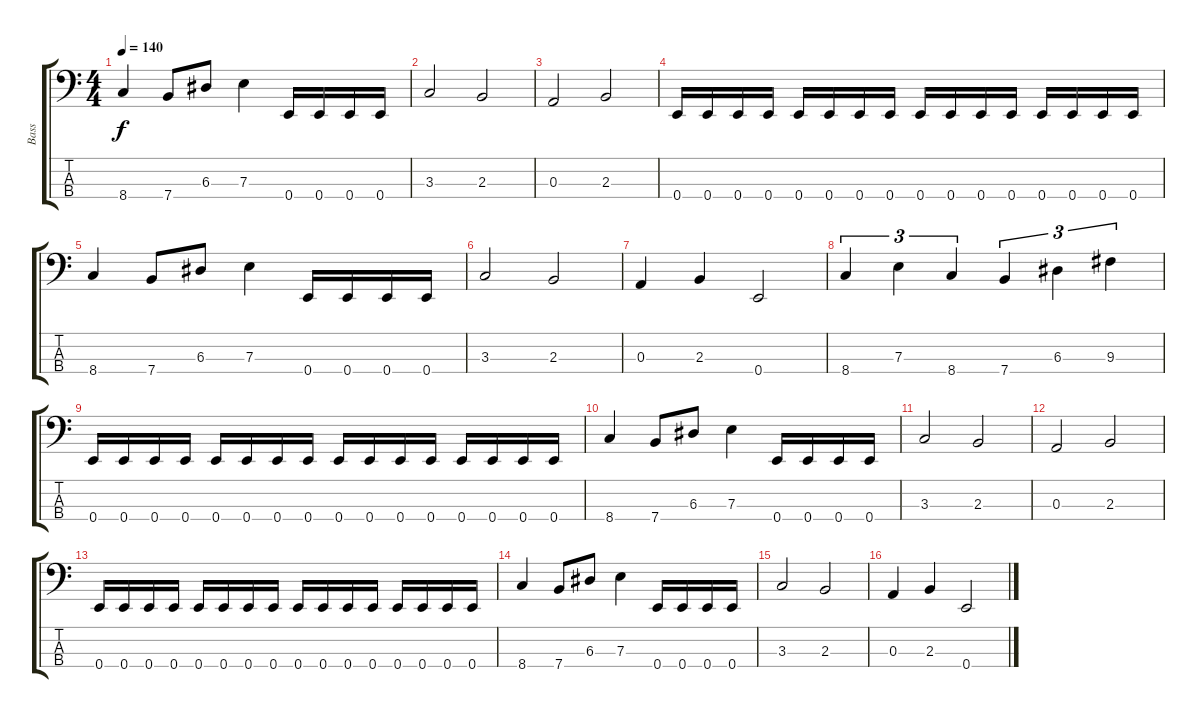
\track ("Bass" "Bass") {instrument electricbasspick}
\staff {score tabs}
\tuning (G2 D2 A1 E1) {hide}
\ts (4 4)
\tempo 140
\clef f4
\ks c
8.4.4{dy f} 7.4.8 6.3.8 7.3.4 0.4.16 0.4.16 0.4.16 0.4.16 |
3.3.2 2.3.2 |
0.3.2 2.3.2 |
0.4.16 0.4.16 0.4.16 0.4.16 0.4.16 0.4.16 0.4.16 0.4.16 0.4.16 0.4.16 0.4.16 0.4.16 0.4.16 0.4.16 0.4.16 0.4.16 |
8.4.4 7.4.8 6.3.8 7.3.4 0.4.16 0.4.16 0.4.16 0.4.16 |
3.3.2 2.3.2 |
0.3.4 2.3.4 0.4.2 |
8.4.4{tu (3 2)} 7.3.4{tu (3 2)} 8.4.4{tu (3 2)} 7.4.4{tu (3 2)} 6.3.4{tu (3 2)} 9.3.4{tu (3 2)} |
0.4.16 0.4.16 0.4.16 0.4.16 0.4.16 0.4.16 0.4.16 0.4.16 0.4.16 0.4.16 0.4.16 0.4.16 0.4.16 0.4.16 0.4.16 0.4.16 |
8.4.4 7.4.8 6.3.8 7.3.4 0.4.16 0.4.16 0.4.16 0.4.16 |
3.3.2 2.3.2 |
0.3.2 2.3.2 |
0.4.16 0.4.16 0.4.16 0.4.16 0.4.16 0.4.16 0.4.16 0.4.16 0.4.16 0.4.16 0.4.16 0.4.16 0.4.16 0.4.16 0.4.16 0.4.16 |
8.4.4 7.4.8 6.3.8 7.3.4 0.4.16 0.4.16 0.4.16 0.4.16 |
3.3.2 2.3.2 |
0.3.4 2.3.4 0.4.2
